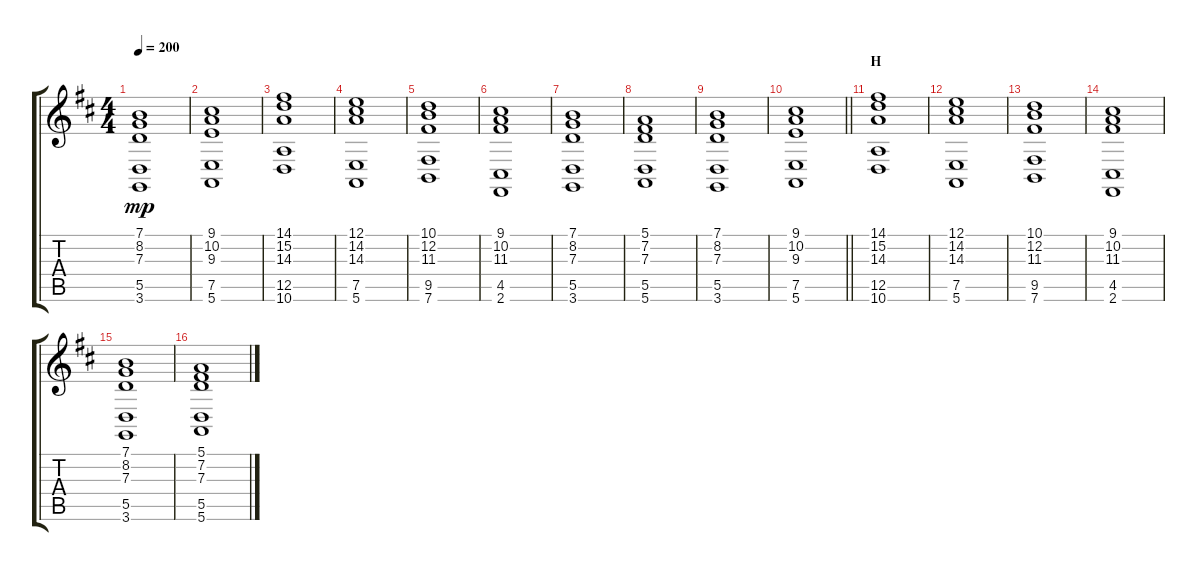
\track "" {instrument stringensemble1}
\staff {score tabs}
\tuning (E4 B3 G3 D3 A2 E2) {hide}
\ts (4 4)
\tempo 200
\clef g2
\ks d
(7.1 8.2 7.3 5.5 3.6).1{dy mp} |
(9.1 10.2 9.3 7.5 5.6).1 |
(14.1 15.2 14.3 12.5 10.6).1 |
(12.1 14.2 14.3 7.5 5.6).1 |
(10.1 12.2 11.3 9.5 7.6).1 |
(9.1 10.2 11.3 4.5 2.6).1 |
(7.1 8.2 7.3 5.5 3.6).1 |
(5.1 7.2 7.3 5.5 5.6).1 |
(7.1 8.2 7.3 5.5 3.6).1 |
\barLineRight lightlight
(9.1 10.2 9.3 7.5 5.6).1 |
\section ("" "H")
(14.1 15.2 14.3 12.5 10.6).1 |
(12.1 14.2 14.3 7.5 5.6).1 |
(10.1 12.2 11.3 9.5 7.6).1 |
(9.1 10.2 11.3 4.5 2.6).1 |
(7.1 8.2 7.3 5.5 3.6).1 |
(5.1 7.2 7.3 5.5 5.6).1
